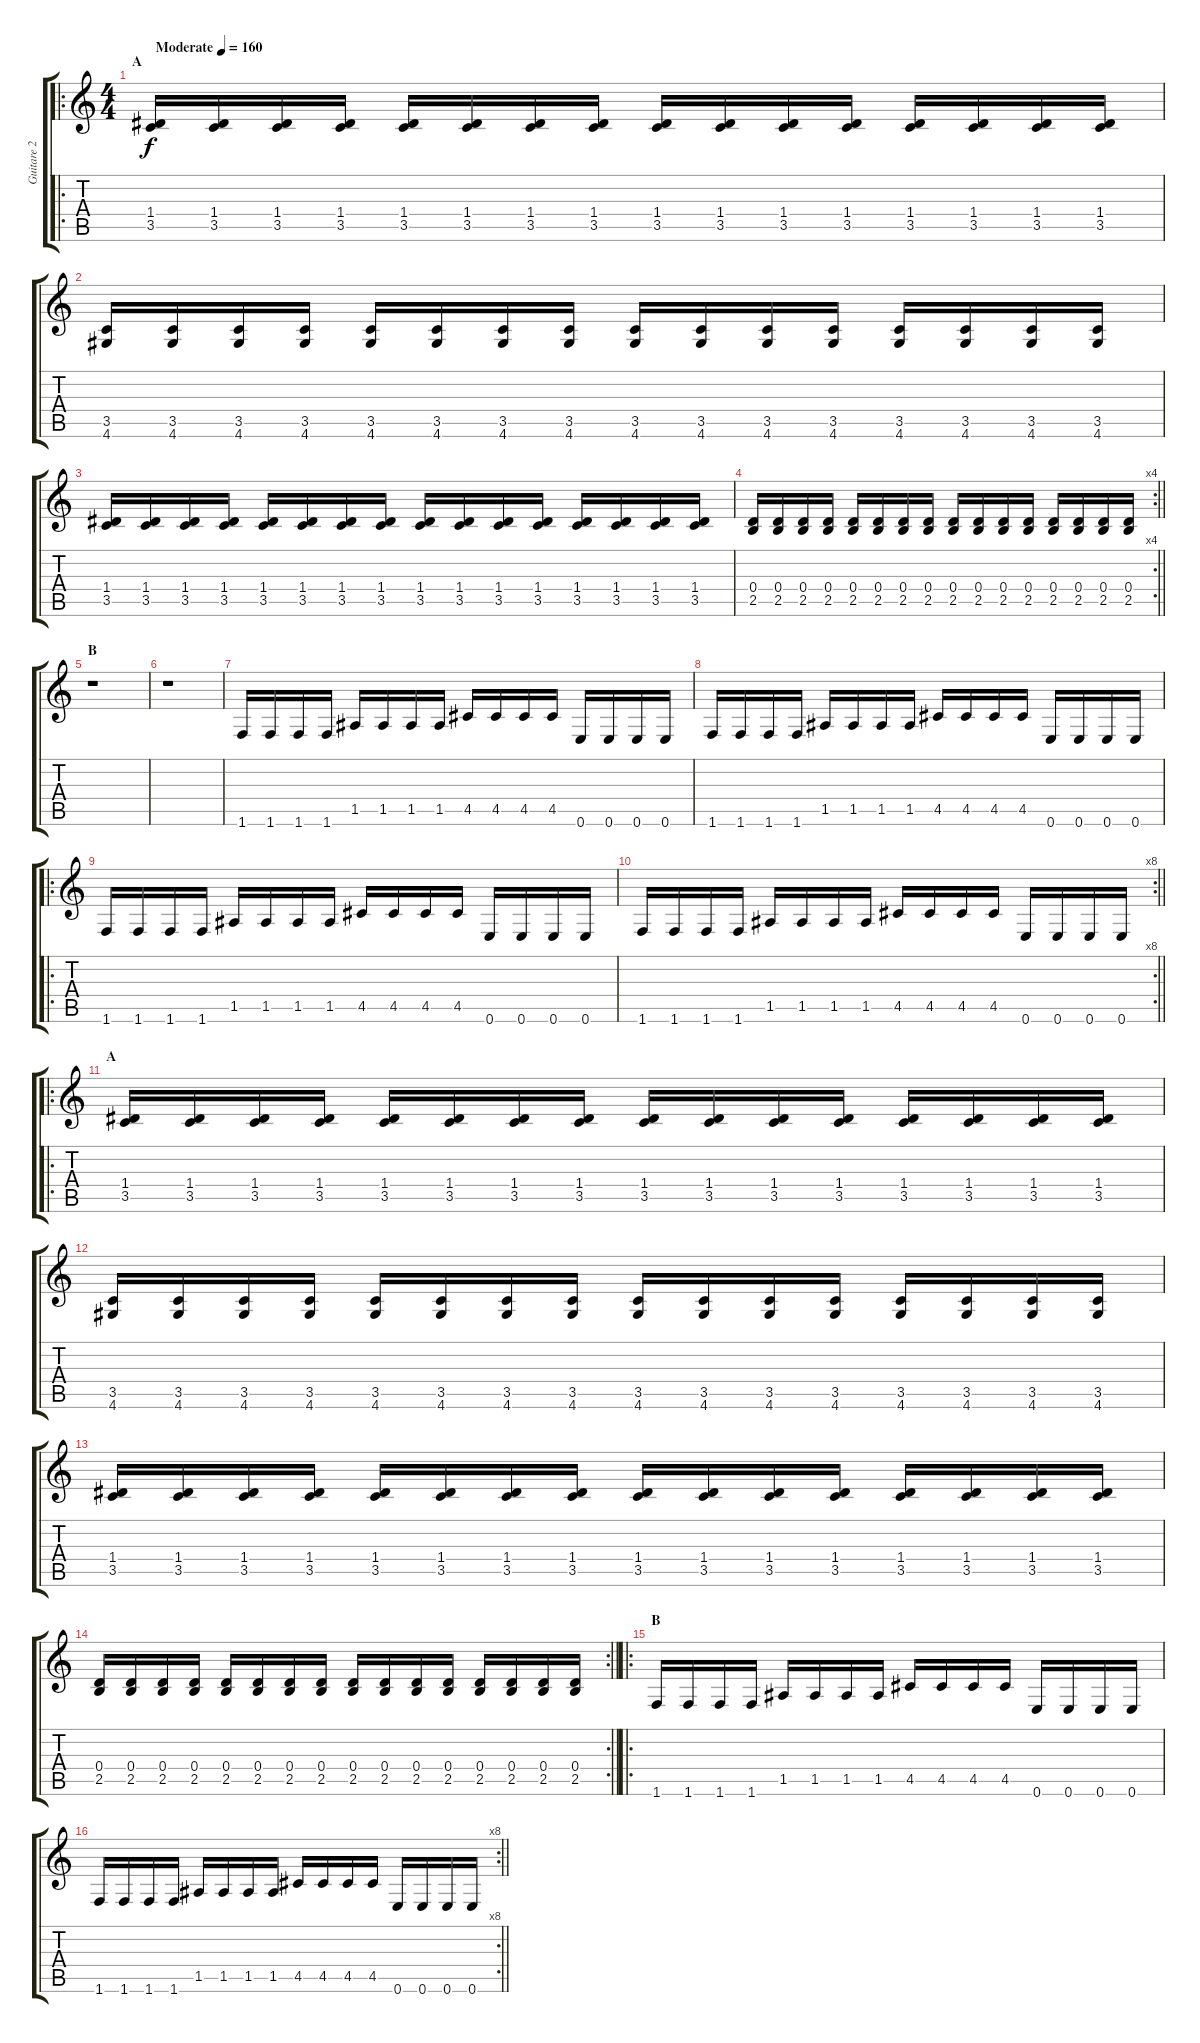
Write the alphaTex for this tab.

\track ("Guitare 2" "Guitare 2") {instrument distortionguitar}
\staff {score tabs}
\tuning (E4 B3 G3 D3 A2 E2) {hide}
\ro
\ts (4 4)
\section ("" "A")
\tempo (160 "Moderate")
\clef g2
\ks c
(1.4 3.5).16{dy f instrument distortionguitar} (1.4 3.5).16 (1.4 3.5).16 (1.4 3.5).16 (1.4 3.5).16 (1.4 3.5).16 (1.4 3.5).16 (1.4 3.5).16 (1.4 3.5).16 (1.4 3.5).16 (1.4 3.5).16 (1.4 3.5).16 (1.4 3.5).16 (1.4 3.5).16 (1.4 3.5).16 (1.4 3.5).16 |
(3.5 4.6).16 (3.5 4.6).16 (3.5 4.6).16 (3.5 4.6).16 (3.5 4.6).16 (3.5 4.6).16 (3.5 4.6).16 (3.5 4.6).16 (3.5 4.6).16 (3.5 4.6).16 (3.5 4.6).16 (3.5 4.6).16 (3.5 4.6).16 (3.5 4.6).16 (3.5 4.6).16 (3.5 4.6).16 |
(1.4 3.5).16 (1.4 3.5).16 (1.4 3.5).16 (1.4 3.5).16 (1.4 3.5).16 (1.4 3.5).16 (1.4 3.5).16 (1.4 3.5).16 (1.4 3.5).16 (1.4 3.5).16 (1.4 3.5).16 (1.4 3.5).16 (1.4 3.5).16 (1.4 3.5).16 (1.4 3.5).16 (1.4 3.5).16 |
\rc 4
\barLineRight lightlight
(0.4 2.5).16 (0.4 2.5).16 (0.4 2.5).16 (0.4 2.5).16 (0.4 2.5).16 (0.4 2.5).16 (0.4 2.5).16 (0.4 2.5).16 (0.4 2.5).16 (0.4 2.5).16 (0.4 2.5).16 (0.4 2.5).16 (0.4 2.5).16 (0.4 2.5).16 (0.4 2.5).16 (0.4 2.5).16 |
\section ("" "B")
r.1 |
r.1 |
1.6.16 1.6.16 1.6.16 1.6.16 1.5.16 1.5.16 1.5.16 1.5.16 4.5.16 4.5.16 4.5.16 4.5.16 0.6.16 0.6.16 0.6.16 0.6.16 |
1.6.16 1.6.16 1.6.16 1.6.16 1.5.16 1.5.16 1.5.16 1.5.16 4.5.16 4.5.16 4.5.16 4.5.16 0.6.16 0.6.16 0.6.16 0.6.16 |
\ro
1.6.16 1.6.16 1.6.16 1.6.16 1.5.16 1.5.16 1.5.16 1.5.16 4.5.16 4.5.16 4.5.16 4.5.16 0.6.16 0.6.16 0.6.16 0.6.16 |
\rc 8
\barLineRight lightlight
1.6.16 1.6.16 1.6.16 1.6.16 1.5.16 1.5.16 1.5.16 1.5.16 4.5.16 4.5.16 4.5.16 4.5.16 0.6.16 0.6.16 0.6.16 0.6.16 |
\ro
\section ("" "A")
(1.4 3.5).16 (1.4 3.5).16 (1.4 3.5).16 (1.4 3.5).16 (1.4 3.5).16 (1.4 3.5).16 (1.4 3.5).16 (1.4 3.5).16 (1.4 3.5).16 (1.4 3.5).16 (1.4 3.5).16 (1.4 3.5).16 (1.4 3.5).16 (1.4 3.5).16 (1.4 3.5).16 (1.4 3.5).16 |
(3.5 4.6).16 (3.5 4.6).16 (3.5 4.6).16 (3.5 4.6).16 (3.5 4.6).16 (3.5 4.6).16 (3.5 4.6).16 (3.5 4.6).16 (3.5 4.6).16 (3.5 4.6).16 (3.5 4.6).16 (3.5 4.6).16 (3.5 4.6).16 (3.5 4.6).16 (3.5 4.6).16 (3.5 4.6).16 |
(1.4 3.5).16 (1.4 3.5).16 (1.4 3.5).16 (1.4 3.5).16 (1.4 3.5).16 (1.4 3.5).16 (1.4 3.5).16 (1.4 3.5).16 (1.4 3.5).16 (1.4 3.5).16 (1.4 3.5).16 (1.4 3.5).16 (1.4 3.5).16 (1.4 3.5).16 (1.4 3.5).16 (1.4 3.5).16 |
\rc 2
\barLineRight lightlight
(0.4 2.5).16 (0.4 2.5).16 (0.4 2.5).16 (0.4 2.5).16 (0.4 2.5).16 (0.4 2.5).16 (0.4 2.5).16 (0.4 2.5).16 (0.4 2.5).16 (0.4 2.5).16 (0.4 2.5).16 (0.4 2.5).16 (0.4 2.5).16 (0.4 2.5).16 (0.4 2.5).16 (0.4 2.5).16 |
\ro
\section ("" "B")
1.6.16 1.6.16 1.6.16 1.6.16 1.5.16 1.5.16 1.5.16 1.5.16 4.5.16 4.5.16 4.5.16 4.5.16 0.6.16 0.6.16 0.6.16 0.6.16 |
\rc 8
\barLineRight lightlight
1.6.16 1.6.16 1.6.16 1.6.16 1.5.16 1.5.16 1.5.16 1.5.16 4.5.16 4.5.16 4.5.16 4.5.16 0.6.16 0.6.16 0.6.16 0.6.16
